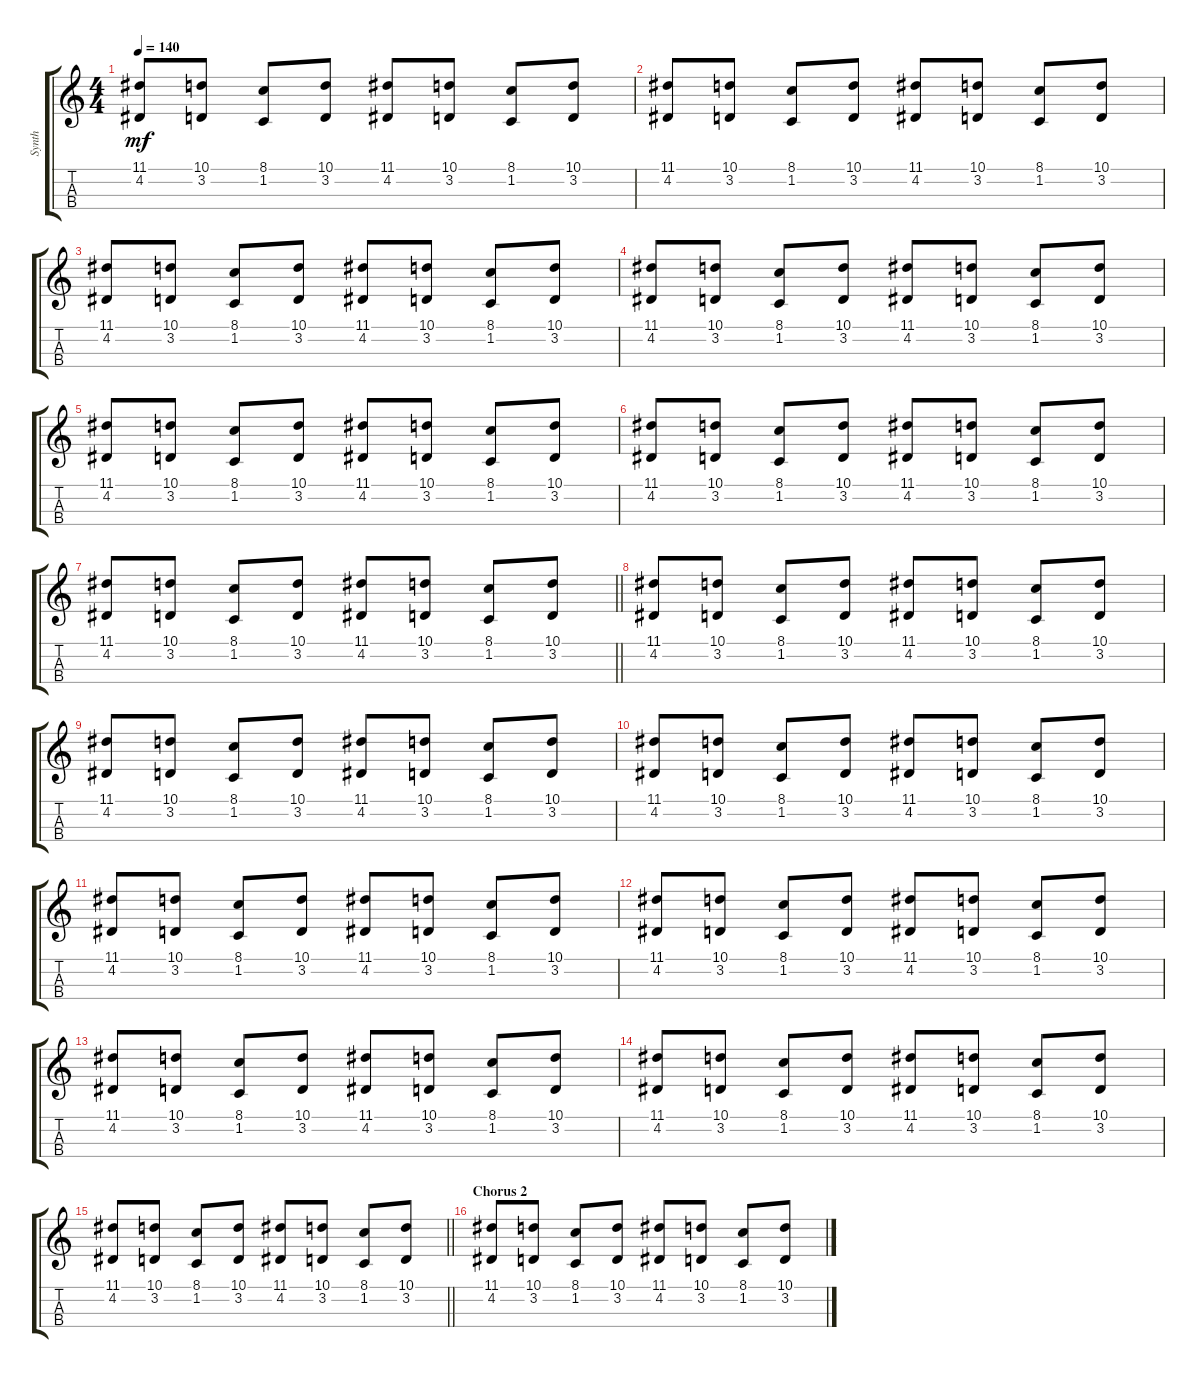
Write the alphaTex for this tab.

\track ("Synth" "Synth") {instrument tremolostrings}
\staff {score tabs}
\tuning (E4 B3 G3 D3) {hide}
\ts (4 4)
\tempo 140
\clef g2
\ks c
(11.1 4.2).8{dy mf} (10.1 3.2).8 (8.1 1.2).8 (10.1 3.2).8 (11.1 4.2).8 (10.1 3.2).8 (8.1 1.2).8 (10.1 3.2).8 |
(11.1 4.2).8 (10.1 3.2).8 (8.1 1.2).8 (10.1 3.2).8 (11.1 4.2).8 (10.1 3.2).8 (8.1 1.2).8 (10.1 3.2).8 |
(11.1 4.2).8 (10.1 3.2).8 (8.1 1.2).8 (10.1 3.2).8 (11.1 4.2).8 (10.1 3.2).8 (8.1 1.2).8 (10.1 3.2).8 |
(11.1 4.2).8 (10.1 3.2).8 (8.1 1.2).8 (10.1 3.2).8 (11.1 4.2).8 (10.1 3.2).8 (8.1 1.2).8 (10.1 3.2).8 |
(11.1 4.2).8 (10.1 3.2).8 (8.1 1.2).8 (10.1 3.2).8 (11.1 4.2).8 (10.1 3.2).8 (8.1 1.2).8 (10.1 3.2).8 |
(11.1 4.2).8 (10.1 3.2).8 (8.1 1.2).8 (10.1 3.2).8 (11.1 4.2).8 (10.1 3.2).8 (8.1 1.2).8 (10.1 3.2).8 |
\barLineRight lightlight
(11.1 4.2).8 (10.1 3.2).8 (8.1 1.2).8 (10.1 3.2).8 (11.1 4.2).8 (10.1 3.2).8 (8.1 1.2).8 (10.1 3.2).8 |
(11.1 4.2).8 (10.1 3.2).8 (8.1 1.2).8 (10.1 3.2).8 (11.1 4.2).8 (10.1 3.2).8 (8.1 1.2).8 (10.1 3.2).8 |
(11.1 4.2).8 (10.1 3.2).8 (8.1 1.2).8 (10.1 3.2).8 (11.1 4.2).8 (10.1 3.2).8 (8.1 1.2).8 (10.1 3.2).8 |
(11.1 4.2).8 (10.1 3.2).8 (8.1 1.2).8 (10.1 3.2).8 (11.1 4.2).8 (10.1 3.2).8 (8.1 1.2).8 (10.1 3.2).8 |
(11.1 4.2).8 (10.1 3.2).8 (8.1 1.2).8 (10.1 3.2).8 (11.1 4.2).8 (10.1 3.2).8 (8.1 1.2).8 (10.1 3.2).8 |
(11.1 4.2).8 (10.1 3.2).8 (8.1 1.2).8 (10.1 3.2).8 (11.1 4.2).8 (10.1 3.2).8 (8.1 1.2).8 (10.1 3.2).8 |
(11.1 4.2).8 (10.1 3.2).8 (8.1 1.2).8 (10.1 3.2).8 (11.1 4.2).8 (10.1 3.2).8 (8.1 1.2).8 (10.1 3.2).8 |
(11.1 4.2).8 (10.1 3.2).8 (8.1 1.2).8 (10.1 3.2).8 (11.1 4.2).8 (10.1 3.2).8 (8.1 1.2).8 (10.1 3.2).8 |
\barLineRight lightlight
(11.1 4.2).8 (10.1 3.2).8 (8.1 1.2).8 (10.1 3.2).8 (11.1 4.2).8 (10.1 3.2).8 (8.1 1.2).8 (10.1 3.2).8 |
\section ("" "Chorus 2")
(11.1 4.2).8 (10.1 3.2).8 (8.1 1.2).8 (10.1 3.2).8 (11.1 4.2).8 (10.1 3.2).8 (8.1 1.2).8 (10.1 3.2).8
